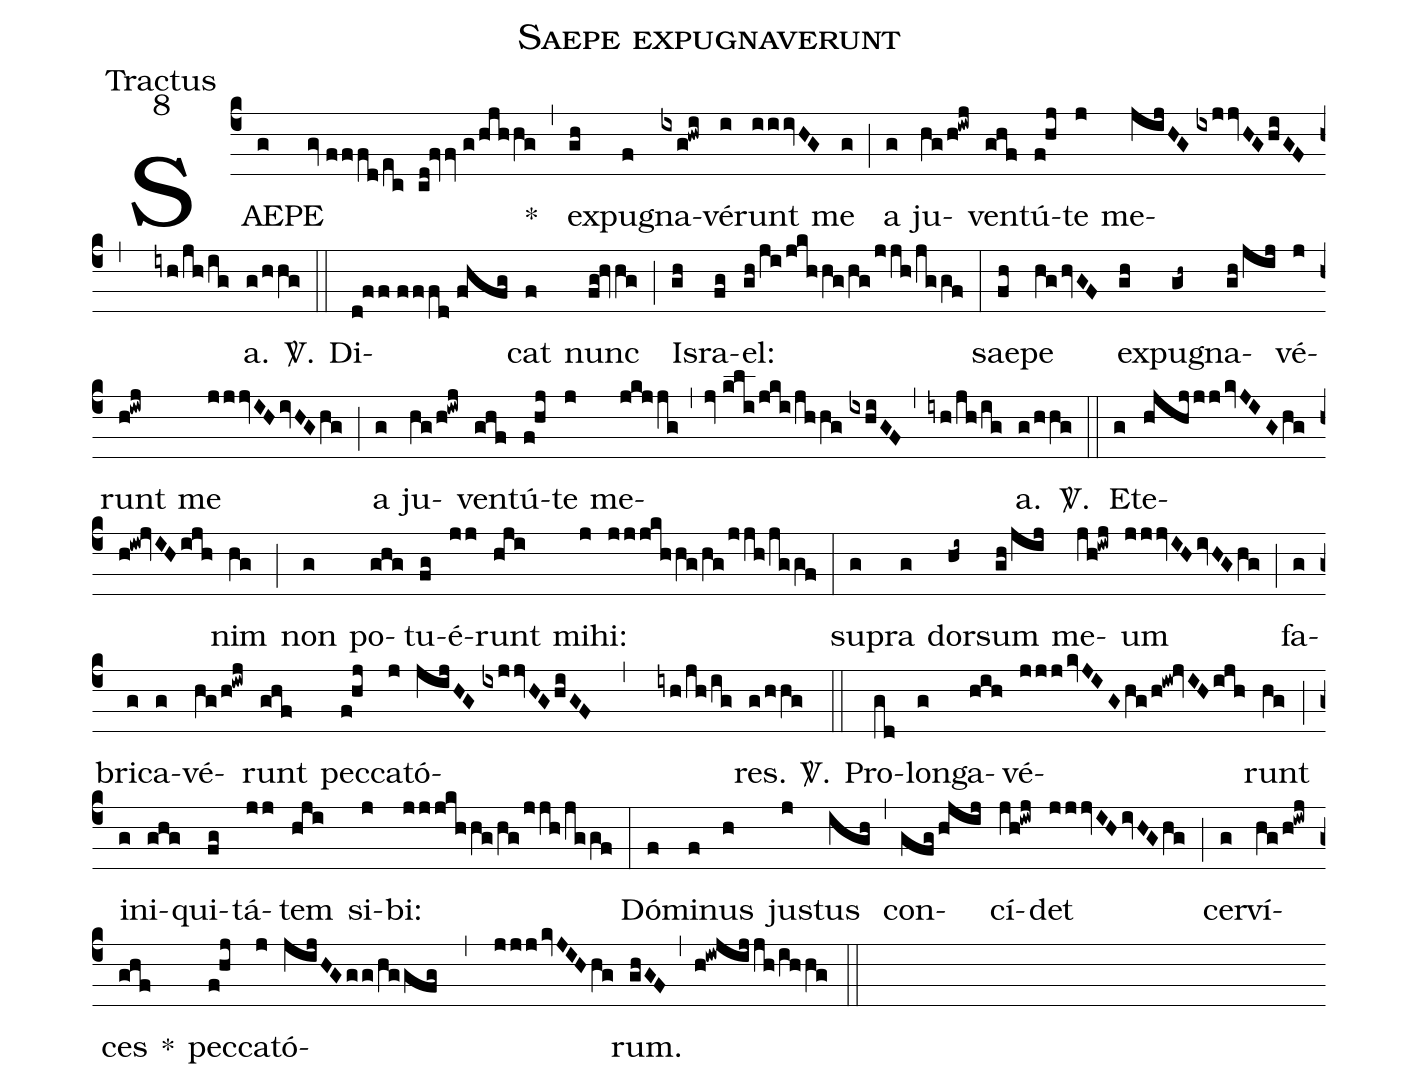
name:Saepe expugnaverunt;
office-part:Tractus;
mode:8;
%%
(c4) SAE(g)PE(gv//fffd/ec cd!fvv//g/hjhhg) *(,) ex(gh)pu(f)gna(ixg!hwi)vé(i)runt(iiivHG) me(g) (;) a(g) ju(hg/h!iwj)ven(ghf)tú(f!hj)te(j) me(jijHG//ixjjvHGhiGF , iyh/jh/ig)a.(g/hhg) <sp>V/</sp>.(::) Di(d!ff//fffd//fhfg)cat(f) nunc(fg!hvhg) (;) Is(gh)ra(fg)el:(gh/ji/jkhhg/hg/jjh/jggf) (:) sae(fh)pe(hghvGF) ex(gh)pu(gh~)gna(gh/jij)vé(j)runt(h!iwj) me(jjjvIHivHGhg) (;) a(g) ju(hg/h!iwj)ven(ghf)tú(f!hj)te(j) me(jkjjg,jv//kli/jki/jhhg//ixhiGF,iyh/jh/ig)a.(g/hhg) <sp>V/</sp>.(::) E(g)te(hjhjjjkvJIGhg/h!iw!jvIHijh)nim(hg) (;) non(g) po(ghg)tu(fg)é(jj)runt(hji) mi(j)hi:(jjjkhhg/hg/jjh/jggf) (:) su(g)pra(g) dor(hi~)sum(gh/jij) me(jh!iwj)um(jjjvIHivHGhg) (;) fa(g)bri(g)ca(g)vé(hg/h!iwj)runt(ghf) pec(f!hj)ca(j)tó(jijHG//ixjjvHGhiGF , iyh/jh/ig)res.(g/hhg) <sp>V/</sp>.(::) Pro(gd)lon(g)ga(hih)vé(jjjkvJIGhg/h!iw!jvIHijh)runt(hg) (;) i(g)ni(ghg)qui(fg)tá(jj)tem(hji) si(j)bi:(jjjkhhg/hg/jjh/jggf) (:) Dó(f)mi(f)nus(h) jus(j)tus(igh) (,) con(gfg/hjij)cí(jh!iwj)det(jjjvIHivHGhg) (;) cer(g)ví(hg/h!iwj)ces(ghf) *() pec(f!hj)ca(j)tó(jijHGgg/hggfg , jjjkvJIHhg)rum.(ghGF) (,) (h!iwjijjh/ihhg) (::)
